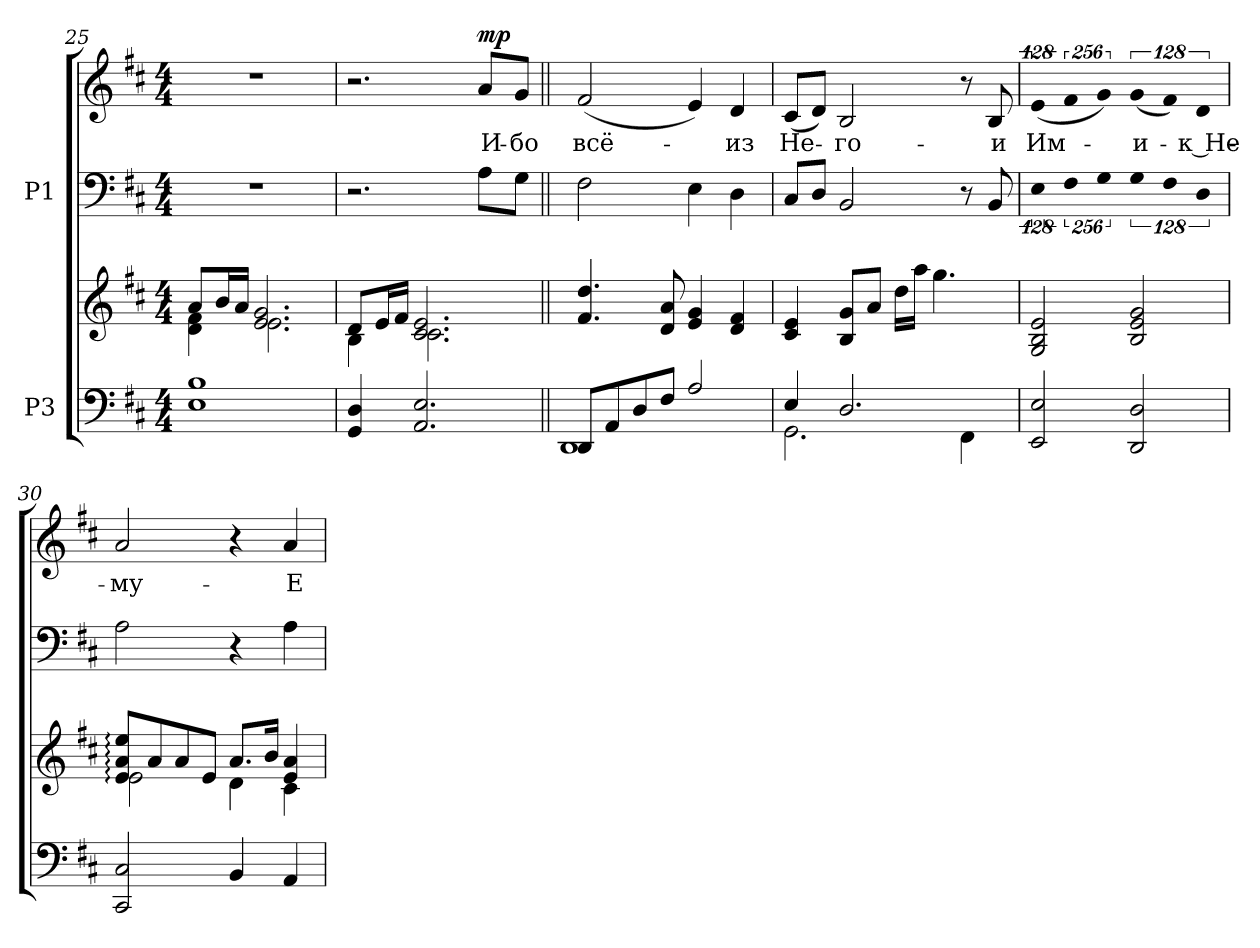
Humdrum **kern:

**kern	**kern	**kern	**kern	**text	**dynam
*part2	*part2	*part1	*part1	*part1	*part1
*staff4	*staff3	*staff2	*staff1	*staff1	*staff1/2
*I"P3	*	*I"P1	*	*	*
*clefF4	*clefG2	*clefF4	*clefG2	*	*
*k[f#c#]	*k[f#c#]	*k[f#c#]	*k[f#c#]	*	*
*D:	*D:	*D:	*D:	*	*
*M4/4	*M4/4	*M4/4	*M4/4	*	*
=25	=25	=25	=25	=25	=25
*	*^	*	*	*	*
1Ei 1Bi	8ai/L	4di\ 4f#i	1r	1r	.	.
.	16bi/L	.	.	.	.	.
.	16ai/JJ	.	.	.	.	.
.	2.ei/ 2.gi	2.ei\	.	.	.	.
=26	=26	=26	=26	=26	=26	=26
4GGi/ 4Di	8di/L	4Bi\	2.r	2.r	.	.
.	16ei/L	.	.	.	.	.
.	16f#i/JJ	.	.	.	.	.
2.AAi/ 2.Ei	2.c#i/ 2.ei	2.c#i\	.	.	.	.
!	!	!	!	!	!LO:LY:b:color=#000000	!
.	.	.	8Ai\L	8ai/L	И-	mp
!	!	!	!	!	!LO:LY:b:color=#000000	!
.	.	.	8Gi\J	8gi/J	-бо	.
*	*v	*v	*	*	*	*
!!LO:PB:g=z
=27||	=27||	=27||	=27||	=27||	=27||
*^	*	*	*	*	*
!	!	!	!	!	!LO:LY:b:color=#000000	!
8DDi/L	1DDi	4.f#i/ 4.ddi	2F#i\	(2f#i/	всё-	.
8AAi/	.	.	.	.	.	.
8Di/	.	.	.	.	.	.
8F#i/J	.	8di/ 8ai	.	.	.	.
2Ai/	.	4ei/ 4gi	4Ei\	4ei/)	.	.
!	!	!	!	!	!LO:LY:b:color=#000000	!
.	.	4di/ 4f#i	4Di\	4di/	-из	.
=28	=28	=28	=28	=28	=28	=28
!	!	!	!	!	!LO:LY:b:color=#000000	!
4Ei/	2.GGi\	4c#i/ 4ei	8C#i/L	(8c#i/L	Не-	.
.	.	.	8Di/J	8di/J)	.	.
!	!	!	!	!	!LO:LY:b:color=#000000	!
2.Di/	.	8Bi/ 8giL	2BBi/	2Bi/	-го-	.
.	.	8ai/J	.	.	.	.
.	.	16ddi\LL	.	.	.	.
.	.	16aai\JJ	.	.	.	.
.	.	4.ggi\	.	.	.	.
.	4FF#i\	.	8r	8r	.	.
!	!	!	!	!	!LO:LY:b:color=#000000	!
.	.	.	8BBi/	8Bi/	-и	.
*v	*v	*	*	*	*	*
=29	=29	=29	=29	=29	=29
!	!	!LO:N:vis=4	!LO:N:vis=4	!	!
!	!	!	!	!LO:LY:b:color=#000000	!
2EEi/ 2Ei	2Gi/ 2Bi 2ei	512%85Ei\	(512%85ei/	Им-	.
!	!	!LO:N:vis=4	!LO:N:vis=4	!	!
.	.	1024%171F#i\	1024%171f#i/	.	.
!	!	!LO:N:vis=4	!LO:N:vis=4	!	!
.	.	1024%171Gi\	1024%171gi/)	.	.
!	!	!LO:N:vis=4	!LO:N:vis=4	!	!
!	!	!	!	!LO:LY:b:color=#000000	!
2DDi/ 2Di	2Bi/ 2ei 2gi	512%85Gi\	(512%85gi/	-и-	.
!	!	!LO:N:vis=4	!LO:N:vis=4	!	!
.	.	1024%171F#i\	1024%171f#i/)	.	.
!	!	!LO:N:vis=4	!LO:N:vis=4	!	!
!	!	!	!	!LO:LY:b:color=#000000	!
.	.	1024%171Di\	1024%171di/	-к Не-	.
=30	=30	=30	=30	=30	=30
*	*^	*	*	*	*
!	!	!	!	!	!LO:LY:b:color=#000000	!
2CC#i/ 2C#i	8ei/: 8ai: 8eei:L	2ei\	2Ai\	2ai/	-му-	.
.	8ai/	.	.	.	.	.
.	8ai/	.	.	.	.	.
.	8ei/J	.	.	.	.	.
4BBi/	8.ai/L	4di\	4r	4r	.	.
.	16bi/Jk	.	.	.	.	.
!	!	!	!	!	!LO:LY:b:color=#000000	!
4AAi/	4ei/ 4ai	4c#i\	4Ai\	4ai/	-Е-	.
*	*v	*v	*	*	*	*
=	=	=	=	=	=
*-	*-	*-	*-	*-	*-
